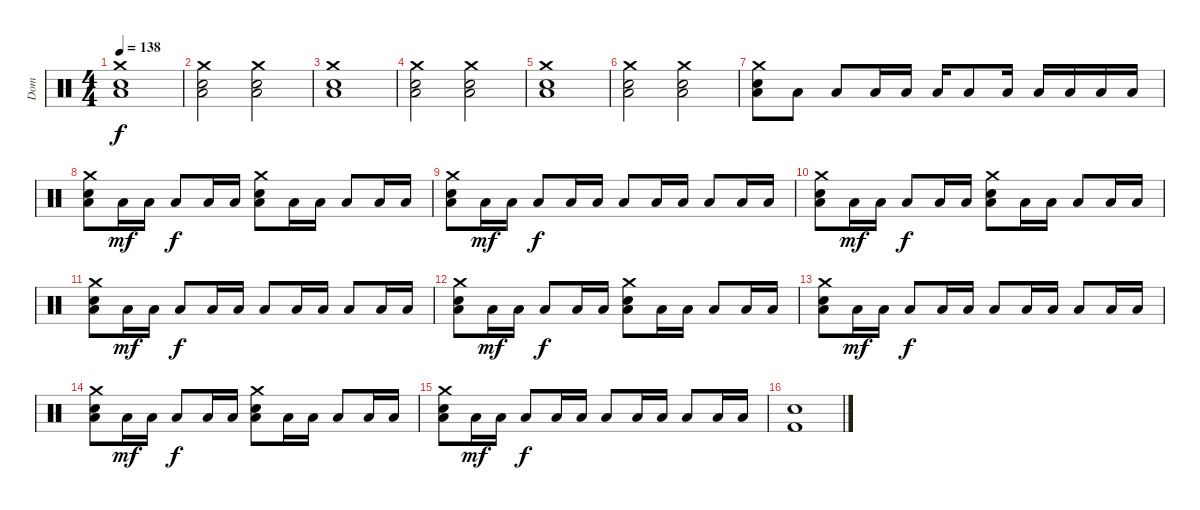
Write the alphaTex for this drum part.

\track ("Dom" "Dom") {instrument percussion}
\staff {score}
\articulation defaults
\ts (4 4)
\tempo 138
\clef neutral
\ks c
("Low Floor Tom (hit)" "Snare (hit) 2" "Crash medium (hit)").1{dy f} |
("Low Floor Tom (hit)" "Snare (hit) 2" "Crash medium (hit)").2 ("Low Floor Tom (hit)" "Snare (hit) 2" "Crash medium (hit)").2 |
("Low Floor Tom (hit)" "Snare (hit) 2" "Crash medium (hit)").1 |
("Low Floor Tom (hit)" "Snare (hit) 2" "Crash medium (hit)").2 ("Low Floor Tom (hit)" "Snare (hit) 2" "Crash medium (hit)").2 |
("Low Floor Tom (hit)" "Snare (hit) 2" "Crash medium (hit)").1 |
("Low Floor Tom (hit)" "Snare (hit) 2" "Crash medium (hit)").2 ("Low Floor Tom (hit)" "Snare (hit) 2" "Crash medium (hit)").2 |
("Low Floor Tom (hit)" "Snare (hit) 2" "Crash medium (hit)").8 "Low Floor Tom (hit)".8 "Low Floor Tom (hit)".8 "Low Floor Tom (hit)".16 "Low Floor Tom (hit)".16 "Low Tom (hit)".16 "Low Floor Tom (hit)".8 "Low Floor Tom (hit)".16 "Low Tom (hit)".16 "Low Floor Tom (hit)".16 "Low Floor Tom (hit)".16 "Low Floor Tom (hit)".16 |
("Low Floor Tom (hit)" "Snare (hit) 2" "Crash medium (hit)").8 "Low Floor Tom (hit)".16{dy mf} "Low Floor Tom (hit)".16 "Low Tom (hit)".8{dy f} "Low Floor Tom (hit)".16 "Low Floor Tom (hit)".16 ("Low Floor Tom (hit)" "Snare (hit) 2" "Crash medium (hit)").8 "Low Floor Tom (hit)".16 "Low Floor Tom (hit)".16 "Low Tom (hit)".8 "Low Floor Tom (hit)".16 "Low Floor Tom (hit)".16 |
("Low Floor Tom (hit)" "Snare (hit) 2" "Crash medium (hit)").8 "Low Floor Tom (hit)".16{dy mf} "Low Floor Tom (hit)".16 "Low Floor Tom (hit)".8{dy f} "Low Floor Tom (hit)".16 "Low Floor Tom (hit)".16 "Low Tom (hit)".8 "Low Floor Tom (hit)".16 "Low Floor Tom (hit)".16 "Low Tom (hit)".8 "Low Floor Tom (hit)".16 "Low Floor Tom (hit)".16 |
("Low Floor Tom (hit)" "Snare (hit) 2" "Crash medium (hit)").8 "Low Floor Tom (hit)".16{dy mf} "Low Floor Tom (hit)".16 "Low Tom (hit)".8{dy f} "Low Floor Tom (hit)".16 "Low Floor Tom (hit)".16 ("Low Floor Tom (hit)" "Snare (hit) 2" "Crash medium (hit)").8 "Low Floor Tom (hit)".16 "Low Floor Tom (hit)".16 "Low Tom (hit)".8 "Low Floor Tom (hit)".16 "Low Floor Tom (hit)".16 |
("Low Floor Tom (hit)" "Snare (hit) 2" "Crash medium (hit)").8 "Low Floor Tom (hit)".16{dy mf} "Low Floor Tom (hit)".16 "Low Floor Tom (hit)".8{dy f} "Low Floor Tom (hit)".16 "Low Floor Tom (hit)".16 "Low Tom (hit)".8 "Low Floor Tom (hit)".16 "Low Floor Tom (hit)".16 "Low Tom (hit)".8 "Low Floor Tom (hit)".16 "Low Floor Tom (hit)".16 |
("Low Floor Tom (hit)" "Snare (hit) 2" "Crash medium (hit)").8 "Low Floor Tom (hit)".16{dy mf} "Low Floor Tom (hit)".16 "Low Tom (hit)".8{dy f} "Low Floor Tom (hit)".16 "Low Floor Tom (hit)".16 ("Low Floor Tom (hit)" "Snare (hit) 2" "Crash medium (hit)").8 "Low Floor Tom (hit)".16 "Low Floor Tom (hit)".16 "Low Tom (hit)".8 "Low Floor Tom (hit)".16 "Low Floor Tom (hit)".16 |
("Low Floor Tom (hit)" "Snare (hit) 2" "Crash medium (hit)").8 "Low Floor Tom (hit)".16{dy mf} "Low Floor Tom (hit)".16 "Low Floor Tom (hit)".8{dy f} "Low Floor Tom (hit)".16 "Low Floor Tom (hit)".16 "Low Tom (hit)".8 "Low Floor Tom (hit)".16 "Low Floor Tom (hit)".16 "Low Tom (hit)".8 "Low Floor Tom (hit)".16 "Low Floor Tom (hit)".16 |
("Low Floor Tom (hit)" "Snare (hit) 2" "Crash medium (hit)").8 "Low Floor Tom (hit)".16{dy mf} "Low Floor Tom (hit)".16 "Low Tom (hit)".8{dy f} "Low Floor Tom (hit)".16 "Low Floor Tom (hit)".16 ("Low Floor Tom (hit)" "Snare (hit) 2" "Crash medium (hit)").8 "Low Floor Tom (hit)".16 "Low Floor Tom (hit)".16 "Low Tom (hit)".8 "Low Floor Tom (hit)".16 "Low Floor Tom (hit)".16 |
("Low Floor Tom (hit)" "Snare (hit) 2" "Crash medium (hit)").8 "Low Floor Tom (hit)".16{dy mf} "Low Floor Tom (hit)".16 "Low Floor Tom (hit)".8{dy f} "Low Floor Tom (hit)".16 "Low Floor Tom (hit)".16 "Low Tom (hit)".8 "Low Floor Tom (hit)".16 "Low Floor Tom (hit)".16 "Low Tom (hit)".8 "Low Floor Tom (hit)".16 "Low Floor Tom (hit)".16 |
("Electric Snare (hit)" "Kick (hit) 2").1
